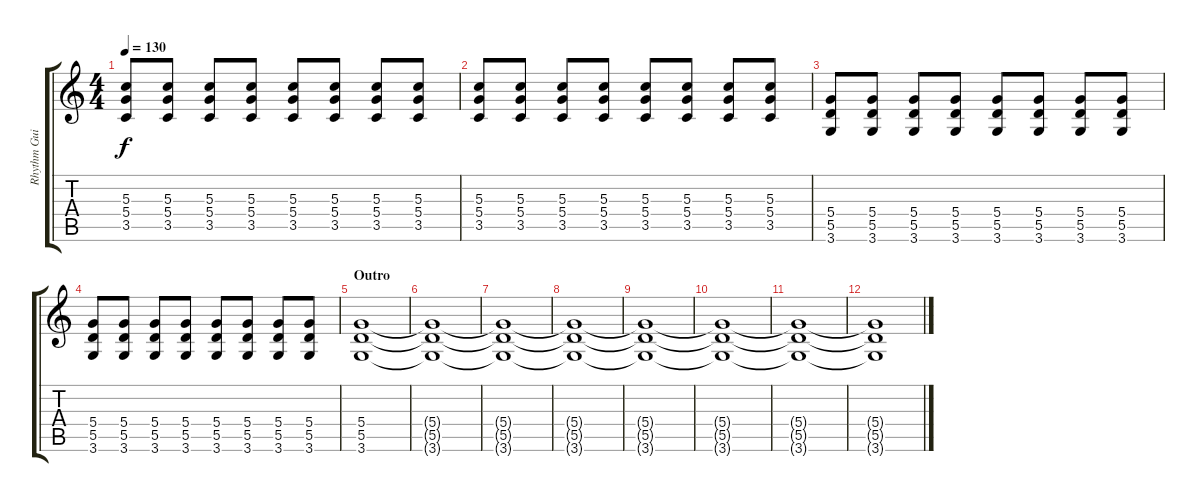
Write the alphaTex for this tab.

\track ("Rhythm Guitar" "Rhythm Gui") {instrument distortionguitar}
\staff {score tabs}
\tuning (E4 B3 G3 D3 A2 E2) {hide}
\ts (4 4)
\tempo 130
\clef g2
\ks c
(5.3 5.4 3.5).8{dy f} (5.3 5.4 3.5).8 (5.3 5.4 3.5).8 (5.3 5.4 3.5).8 (5.3 5.4 3.5).8 (5.3 5.4 3.5).8 (5.3 5.4 3.5).8 (5.3 5.4 3.5).8 |
(5.3 5.4 3.5).8 (5.3 5.4 3.5).8 (5.3 5.4 3.5).8 (5.3 5.4 3.5).8 (5.3 5.4 3.5).8 (5.3 5.4 3.5).8 (5.3 5.4 3.5).8 (5.3 5.4 3.5).8 |
(5.4 5.5 3.6).8 (5.4 5.5 3.6).8 (5.4 5.5 3.6).8 (5.4 5.5 3.6).8 (5.4 5.5 3.6).8 (5.4 5.5 3.6).8 (5.4 5.5 3.6).8 (5.4 5.5 3.6).8 |
(5.4 5.5 3.6).8 (5.4 5.5 3.6).8 (5.4 5.5 3.6).8 (5.4 5.5 3.6).8 (5.4 5.5 3.6).8 (5.4 5.5 3.6).8 (5.4 5.5 3.6).8 (5.4 5.5 3.6).8 |
\section ("" "Outro")
(5.4 5.5 3.6).1 |
(5.4{t} 5.5{t} 3.6{t}).1 |
(5.4{t} 5.5{t} 3.6{t}).1 |
(5.4{t} 5.5{t} 3.6{t}).1 |
(5.4{t} 5.5{t} 3.6{t}).1 |
(5.4{t} 5.5{t} 3.6{t}).1 |
(5.4{t} 5.5{t} 3.6{t}).1 |
(5.4{t} 5.5{t} 3.6{t}).1
